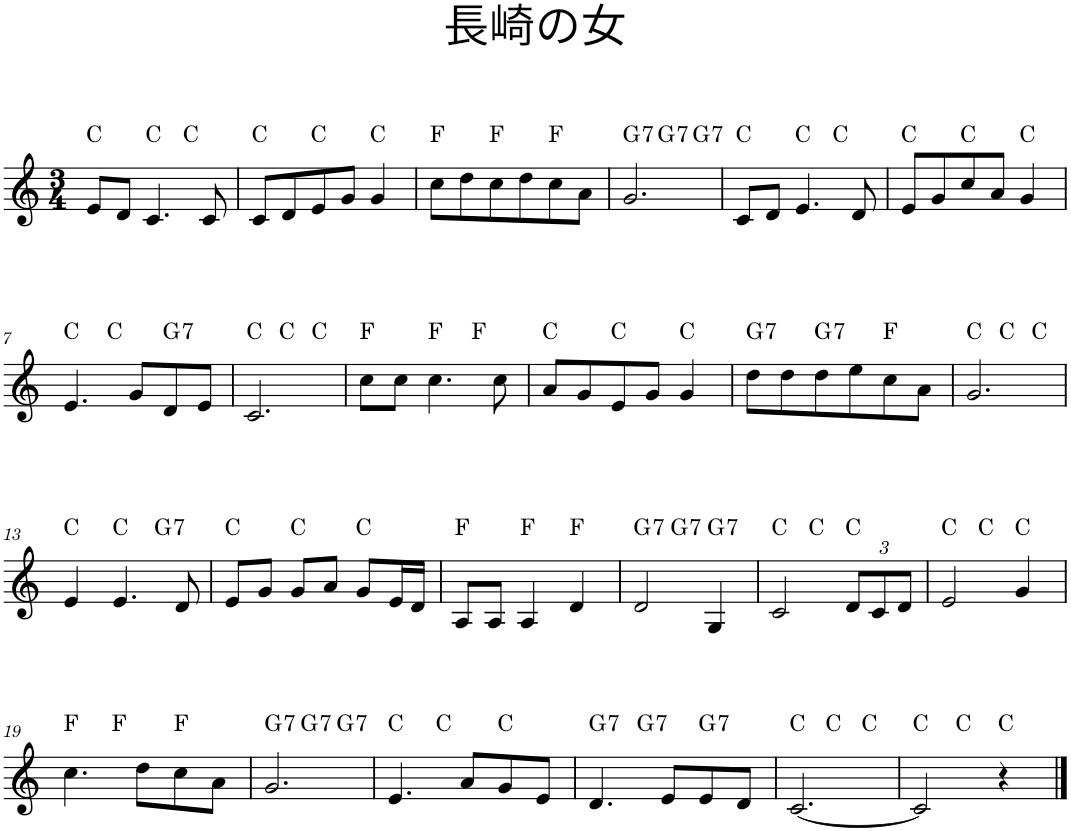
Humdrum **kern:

**kern	**harte
*part1	*part1
*staff1	*
*I"Piano	*
*I'Pno.	*
*clefG2	*
*k[]	*
*M3/4	*
=1	=1
*^	*
8e/L	2ryy	C:maj
8d/J	.	.
4.c/	.	C:maj
.	4ryy	C:maj
8c/	.	.
*v	*v	*
=2	=2
8c/L	C:maj
8d/	.
8e/	C:maj
8g/J	.
4g/	C:maj
=3	=3
8cc\L	F:maj
8dd\	.
8cc\	F:maj
8dd\	.
8cc\	F:maj
8a\J	.
=4	=4
!	!LO:H:kt=7
*^	*
*	*^	*
2.g/	4ryy	2ryy	G:7
!	!	!	!LO:H:kt=7
.	2ryy	.	G:7
!	!	!	!LO:H:kt=7
.	.	4ryy	G:7
*	*v	*v	*
=5	=5	=5
8c/L	2ryy	C:maj
8d/J	.	.
4.e/	.	C:maj
.	4ryy	C:maj
8d/	.	.
*v	*v	*
=6	=6
8e/L	C:maj
8g/	.
8cc/	C:maj
8a/J	.
4g/	C:maj
!!LO:LB:g=z
=7	=7
*^	*
4.e/	4ryy	C:maj
.	2ryy	C:maj
8g/L	.	.
!	!	!LO:H:kt=7
8d/	.	G:7
8e/J	.	.
=8	=8	=8
*	*^	*
2.c/	4ryy	2ryy	C:maj
.	2ryy	.	C:maj
.	.	4ryy	C:maj
*	*v	*v	*
=9	=9	=9
8cc\L	2ryy	F:maj
8cc\J	.	.
4.cc\	.	F:maj
.	4ryy	F:maj
8cc\	.	.
*v	*v	*
=10	=10
8a/L	C:maj
8g/	.
8e/	C:maj
8g/J	.
4g/	C:maj
=11	=11
!	!LO:H:kt=7
8dd\L	G:7
8dd\	.
!	!LO:H:kt=7
8dd\	G:7
8ee\	.
8cc\	F:maj
8a\J	.
=12	=12
*^	*
*	*^	*
2.g/	4ryy	2ryy	C:maj
.	2ryy	.	C:maj
.	.	4ryy	C:maj
*	*v	*v	*
!!LO:LB:g=z
=13	=13	=13
4e/	2ryy	C:maj
4.e/	.	C:maj
!	!	!LO:H:kt=7
.	4ryy	G:7
8d/	.	.
*v	*v	*
=14	=14
8e/L	C:maj
8g/J	.
8g/L	C:maj
8a/J	.
8g/L	C:maj
16e/L	.
16d/JJ	.
=15	=15
8A/L	F:maj
8A/J	.
4A/	F:maj
4d/	F:maj
=16	=16
!	!LO:H:kt=7
*^	*
2d/	4ryy	G:7
!	!	!LO:H:kt=7
.	2ryy	G:7
!	!	!LO:H:kt=7
4G/	.	G:7
=17	=17	=17
2c/	4ryy	C:maj
.	2ryy	C:maj
*Xbrackettup	*	*
12d/L	.	C:maj
12c/	.	.
12d/J	.	.
=18	=18	=18
2e/	4ryy	C:maj
.	2ryy	C:maj
4g/	.	C:maj
!!LO:LB:g=z	!!
=19	=19	=19
4.cc\	4ryy	F:maj
.	2ryy	F:maj
8dd\L	.	.
8cc\	.	F:maj
8a\J	.	.
=20	=20	=20
!	!	!LO:H:kt=7
*	*^	*
2.g/	4ryy	2ryy	G:7
!	!	!	!LO:H:kt=7
.	2ryy	.	G:7
!	!	!	!LO:H:kt=7
.	.	4ryy	G:7
*	*v	*v	*
=21	=21	=21
4.e/	4ryy	C:maj
.	2ryy	C:maj
8a/L	.	.
8g/	.	C:maj
8e/J	.	.
=22	=22	=22
!	!	!LO:H:kt=7
4.d/	4ryy	G:7
!	!	!LO:H:kt=7
.	2ryy	G:7
8e/L	.	.
!	!	!LO:H:kt=7
8e/	.	G:7
8d/J	.	.
=23	=23	=23
*	*^	*
[<2.c/	4ryy	2ryy	C:maj
.	2ryy	.	C:maj
.	.	4ryy	C:maj
*	*v	*v	*
=24	=24	=24
2c/]	4ryy	C:maj
.	2ryy	C:maj
4r	.	C:maj
*v	*v	*
==	==
*-	*-
